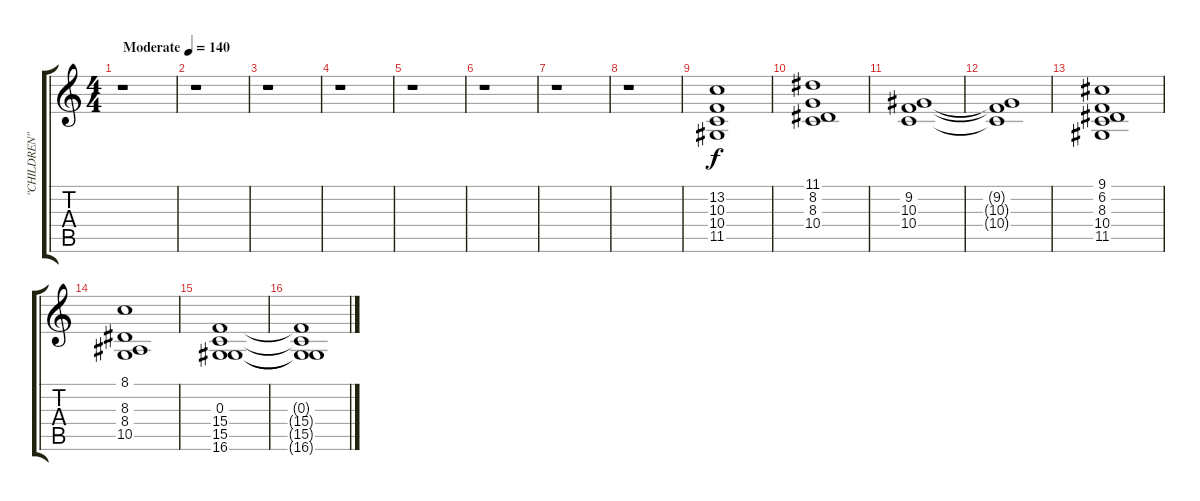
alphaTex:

\track ("\"CHILDREN\"" "\"CHILDREN\"") {instrument synthstrings1}
\staff {score tabs}
\tuning (E4 B3 G3 D3 A2 E2) {hide}
\ts (4 4)
\tempo (140 "Moderate")
\clef g2
\ks c
r.1{dy f instrument synthstrings1} |
r.1 |
r.1 |
r.1 |
r.1 |
r.1 |
r.1 |
r.1 |
(13.2 10.3 10.4 11.5).1 |
(11.1 8.2 8.3 10.4).1 |
(9.2 10.3 10.4).1 |
(9.2{t} 10.3{t} 10.4{t}).1 |
(9.1 6.2 8.3 10.4 11.5).1 |
(8.1 8.3 8.4 10.5).1 |
(0.3 15.4 15.5 16.6).1 |
(0.3{t} 15.4{t} 15.5{t} 16.6{t}).1
